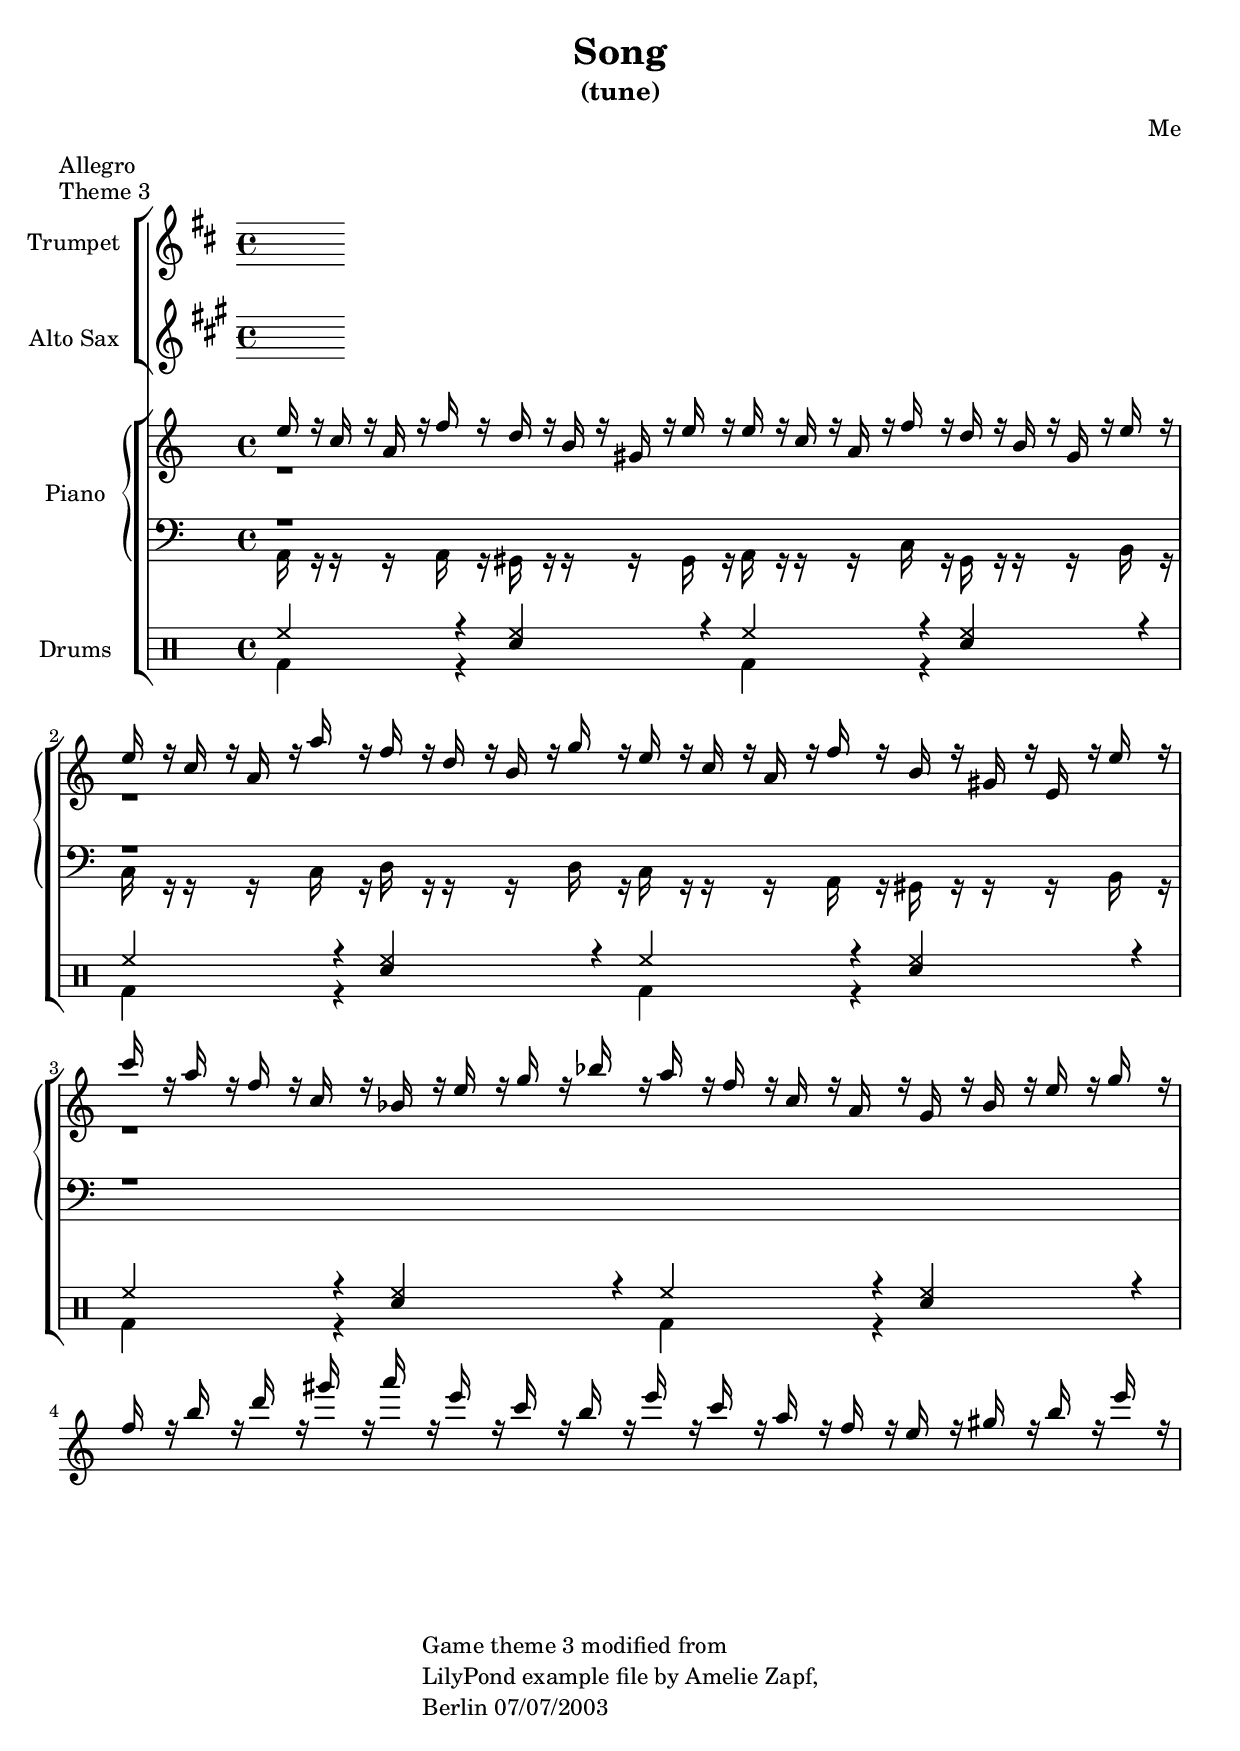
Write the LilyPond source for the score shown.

\version "2.18.2"
\include "articulate.ly"
\header {
  title = "Song"
  subtitle = "(tune)"
  composer = "Me"
  meter = "Allegro"
  piece = "Theme 3"
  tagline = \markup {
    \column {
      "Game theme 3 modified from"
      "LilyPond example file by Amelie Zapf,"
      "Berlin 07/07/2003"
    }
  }
}

%#(set-global-staff-size 16)

%%%%%%%%%%%% Keys'n'thangs %%%%%%%%%%%%%%%%%

global = { \time 4/4 }

Key = { \key a \minor }

% ############ Horns ############

% ------ Trumpet ------
trpt = \transpose c d \relative c'' {
  \Key
}
trumpet = {
  \global
  \set Staff.instrumentName = #"Trumpet"
  \clef treble
  <<
    \trpt
  >>
}

% ------ Alto Saxophone ------
alto = \transpose c a \relative c' {
  \Key
}
altoSax = {
  \global
  \set Staff.instrumentName = #"Alto Sax"
  \clef treble
  <<
    \alto
  >>
}

% ############ Rhythm Section #############

%% ------ Piano ------
rhUpper = \relative c'' {
  \voiceOne
  \Key
  e16 [c a f'] d [b gis e'] e [c a f'] d [b gis e'] |  % bar 1
  e [c a a'] f [d b g'] e [c a f'] b, [gis e e']    |  % bar 2
  c'16 [a f c] bes [e g bes] a [f c a] g [bes e g]  |  % bar 3
  f [b d gis] a [e c b] e [c a f] e [gis b e]       |  % bar 4
  
}
rhLower = \relative c' {
  \voiceTwo
  \Key
  r1 | r | r
}

lhUpper = \relative c' {
  \voiceOne
  \Key
  r1 | r | r
}
lhLower = \relative c {
  \voiceTwo
  \Key
  a16 r r a gis r r gis a r r c gis r r b |  % bar 1
  c r r c d r r d c r r a gis r r b        |  % bar 2
}

PianoRH = {
  \clef treble
  \global
  \set Staff.midiInstrument = #"acoustic grand"
  <<
    \new Voice = "one" \rhUpper
    \new Voice = "two" \rhLower
  >>
}
PianoLH = {
  \clef bass
  \global
  \set Staff.midiInstrument = #"acoustic grand"
  <<
    \new Voice = "one" \lhUpper
    \new Voice = "two" \lhLower
  >>
}

piano = {
  <<
    \set PianoStaff.instrumentName = #"Piano"
    \new Staff = "upper" \PianoRH
    \new Staff = "lower" \PianoLH
  >>
}
% ------ Drums ------
up = \drummode {
  \voiceOne
  hh4 <hh sn> hh <hh sn> |
  hh4 <hh sn> hh <hh sn> |
  hh4 <hh sn> hh <hh sn> |
}
down = \drummode {
  \voiceTwo
  bd4 s bd s
  bd4 s bd s
  bd4 s bd s
}

drumContents = {
  \global
  <<
    \set DrumStaff.instrumentName = #"Drums"
    \new DrumVoice \up
    \new DrumVoice \down
  >>
}

%%%%%%%%% It All Goes Together Here %%%%%%%%%%%%%%%%%%%%%

\score {
  \unfoldRepeats \articulate <<
    <<
      \new StaffGroup = "horns" <<
	\new Staff = "trumpet" \trumpet
	\new Staff = "altosax" \altoSax
      >>
      \new StaffGroup = "rhythm" <<
	\new PianoStaff = "piano" \piano
	\new DrumStaff \drumContents
      >>
    >>
  >>
  \layout {
    \context { \Staff \RemoveEmptyStaves }
    \context {
      \Score
    }
  }
  \midi {
    \context {
      \Score
      tempoWholesPerMinute = #(ly:make-moment 108 4)
    }
  }
}
